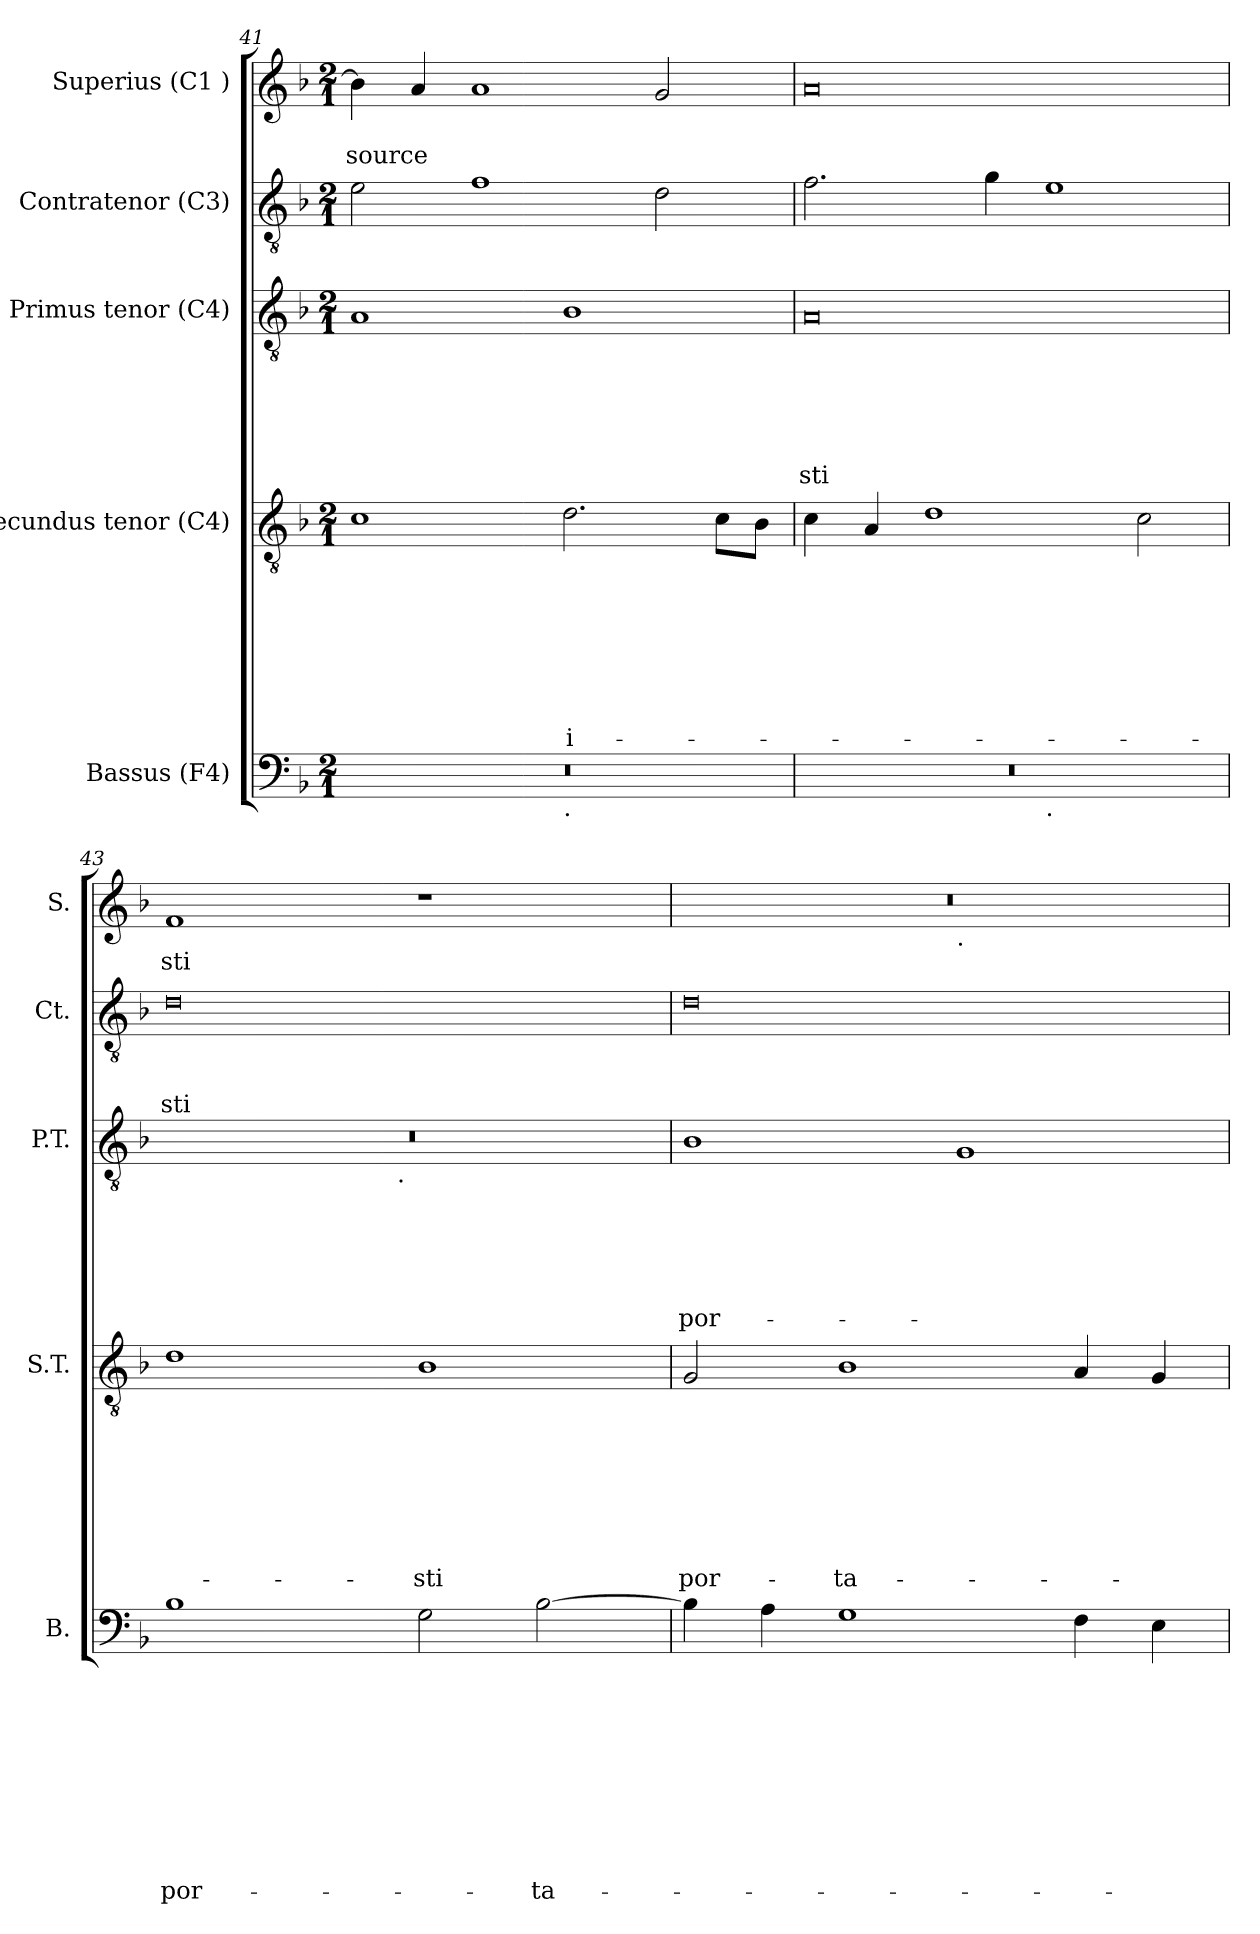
**kern	**text	**text	**text	**text	**text	**text	**text	**text	**text	**text	**kern	**text	**text	**text	**text	**text	**text	**text	**text	**kern	**text	**text	**text	**text	**text	**text	**kern	**text	**text	**text	**kern	**text	**text
*part5	*part5	*part5	*part5	*part5	*part5	*part5	*part5	*part5	*part5	*part5	*part4	*part4	*part4	*part4	*part4	*part4	*part4	*part4	*part4	*part3	*part3	*part3	*part3	*part3	*part3	*part3	*part2	*part2	*part2	*part2	*part1	*part1	*part1
*staff5	*staff5	*staff5	*staff5	*staff5	*staff5	*staff5	*staff5	*staff5	*staff5	*staff5	*staff4	*staff4	*staff4	*staff4	*staff4	*staff4	*staff4	*staff4	*staff4	*staff3	*staff3	*staff3	*staff3	*staff3	*staff3	*staff3	*staff2	*staff2	*staff2	*staff2	*staff1	*staff1	*staff1
*I"Bassus (F4)	*	*	*	*	*	*	*	*	*	*	*I"Secundus tenor (C4)	*	*	*	*	*	*	*	*	*I"Primus tenor (C4)	*	*	*	*	*	*	*I"Contratenor (C3)	*	*	*	*I"Superius (C1 )	*	*
*I'B.	*	*	*	*	*	*	*	*	*	*	*I'S.T.	*	*	*	*	*	*	*	*	*I'P.T.	*	*	*	*	*	*	*I'Ct.	*	*	*	*I'S.	*	*
*clefF4	*	*	*	*	*	*	*	*	*	*	*clefGv2	*	*	*	*	*	*	*	*	*clefGv2	*	*	*	*	*	*	*clefGv2	*	*	*	*clefG2	*	*
*k[b-]	*	*	*	*	*	*	*	*	*	*	*k[b-]	*	*	*	*	*	*	*	*	*k[b-]	*	*	*	*	*	*	*k[b-]	*	*	*	*k[b-]	*	*
*F:	*	*	*	*	*	*	*	*	*	*	*F:	*	*	*	*	*	*	*	*	*F:	*	*	*	*	*	*	*F:	*	*	*	*F:	*	*
*M2/1	*	*	*	*	*	*	*	*	*	*	*M2/1	*	*	*	*	*	*	*	*	*M2/1	*	*	*	*	*	*	*M2/1	*	*	*	*M2/1	*	*
=41	=41	=41	=41	=41	=41	=41	=41	=41	=41	=41	=41	=41	=41	=41	=41	=41	=41	=41	=41	=41	=41	=41	=41	=41	=41	=41	=41	=41	=41	=41	=41	=41	=41
!	!	!	!	!	!	!	!	!	!	!	!	!	!	!	!	!	!	!	!	!	!	!	!	!	!	!	!	!	!	!	!	!	!LO:LY:b
*^	*	*	*	*	*	*	*	*	*	*	*	*	*	*	*	*	*	*	*	*	*	*	*	*	*	*	*	*	*	*	*	*	*
0r	1ryy	.	.	.	.	.	.	.	.	.	.	1c	.	.	.	.	.	.	.	.	1A	.	.	.	.	.	.	2e\	.	.	.	4b-\]	.	source
.	.	.	.	.	.	.	.	.	.	.	.	.	.	.	.	.	.	.	.	.	.	.	.	.	.	.	.	.	.	.	.	4a/	.	.
.	.	.	.	.	.	.	.	.	.	.	.	.	.	.	.	.	.	.	.	.	.	.	.	.	.	.	.	1f	.	.	.	1a	.	.
!	!LO:TX:b:t=.	!	!	!	!	!	!	!	!	!	!	!	!	!	!	!	!	!	!	!	!	!	!	!	!	!	!	!	!	!	!	!	!	!
!	!	!	!	!	!	!	!	!	!	!	!	!	!	!	!	!	!	!	!	!LO:LY:b:rj	!	!	!	!	!	!	!	!	!	!	!	!	!	!
.	1ryy	.	.	.	.	.	.	.	.	.	.	2.d\	.	.	.	.	.	.	.	-i-	1B-	.	.	.	.	.	.	.	.	.	.	.	.	.
.	.	.	.	.	.	.	.	.	.	.	.	.	.	.	.	.	.	.	.	.	.	.	.	.	.	.	.	2d\	.	.	.	2g/	.	.
.	.	.	.	.	.	.	.	.	.	.	.	8c\L	.	.	.	.	.	.	.	.	.	.	.	.	.	.	.	.	.	.	.	.	.	.
.	.	.	.	.	.	.	.	.	.	.	.	8B-\J	.	.	.	.	.	.	.	.	.	.	.	.	.	.	.	.	.	.	.	.	.	.
=42	=42	=42	=42	=42	=42	=42	=42	=42	=42	=42	=42	=42	=42	=42	=42	=42	=42	=42	=42	=42	=42	=42	=42	=42	=42	=42	=42	=42	=42	=42	=42	=42	=42	=42
!	!	!	!	!	!	!	!	!	!	!	!	!	!	!	!	!	!	!	!	!	!	!	!	!	!	!	!LO:LY:b:rj	!	!	!	!	!	!	!
0r	1ryy	.	.	.	.	.	.	.	.	.	.	4c\	.	.	.	.	.	.	.	.	0A	.	.	.	.	.	-sti	2.f\	.	.	.	0a	.	.
.	.	.	.	.	.	.	.	.	.	.	.	4A/	.	.	.	.	.	.	.	.	.	.	.	.	.	.	.	.	.	.	.	.	.	.
.	.	.	.	.	.	.	.	.	.	.	.	1d	.	.	.	.	.	.	.	.	.	.	.	.	.	.	.	.	.	.	.	.	.	.
.	.	.	.	.	.	.	.	.	.	.	.	.	.	.	.	.	.	.	.	.	.	.	.	.	.	.	.	4g\	.	.	.	.	.	.
!	!LO:TX:b:t=.	!	!	!	!	!	!	!	!	!	!	!	!	!	!	!	!	!	!	!	!	!	!	!	!	!	!	!	!	!	!	!	!	!
.	1ryy	.	.	.	.	.	.	.	.	.	.	.	.	.	.	.	.	.	.	.	.	.	.	.	.	.	.	1e	.	.	.	.	.	.
.	.	.	.	.	.	.	.	.	.	.	.	2c\	.	.	.	.	.	.	.	.	.	.	.	.	.	.	.	.	.	.	.	.	.	.
=43	=43	=43	=43	=43	=43	=43	=43	=43	=43	=43	=43	=43	=43	=43	=43	=43	=43	=43	=43	=43	=43	=43	=43	=43	=43	=43	=43	=43	=43	=43	=43	=43	=43	=43
!	!	!	!	!	!	!	!	!	!	!	!LO:LY:b	!	!	!	!	!	!	!	!	!	!	!	!	!	!	!	!	!	!	!	!LO:LY:b	!	!LO:LY:b	!
*v	*v	*	*	*	*	*	*	*	*	*	*	*	*	*	*	*	*	*	*	*	*^	*	*	*	*	*	*	*	*	*	*	*	*	*
1B-	.	.	.	.	.	.	.	.	.	por-	1d	.	.	.	.	.	.	.	.	0r	2ryy	.	.	.	.	.	.	0d	.	.	-sti	1f	-sti	.
.	.	.	.	.	.	.	.	.	.	.	.	.	.	.	.	.	.	.	.	.	4...ryy	.	.	.	.	.	.	.	.	.	.	.	.	.
!	!	!	!	!	!	!	!	!	!	!	!	!	!	!	!	!	!	!	!	!	!LO:TX:b:t=.	!	!	!	!	!	!	!	!	!	!	!	!	!
.	.	.	.	.	.	.	.	.	.	.	.	.	.	.	.	.	.	.	.	.	1ryy	.	.	.	.	.	.	.	.	.	.	.	.	.
!	!	!	!	!	!	!	!	!	!	!	!	!	!	!	!	!	!	!	!LO:LY:b	!	!	!	!	!	!	!	!	!	!	!	!	!	!	!
2G\	.	.	.	.	.	.	.	.	.	.	1B-	.	.	.	.	.	.	.	-sti	.	.	.	.	.	.	.	.	.	.	.	.	1r	.	.
!	!	!	!	!	!	!	!	!	!	!LO:LY:b	!	!	!	!	!	!	!	!	!	!	!	!	!	!	!	!	!	!	!	!	!	!	!	!
[<2B-\	.	.	.	.	.	.	.	.	.	-ta-	.	.	.	.	.	.	.	.	.	.	.	.	.	.	.	.	.	.	.	.	.	.	.	.
.	.	.	.	.	.	.	.	.	.	.	.	.	.	.	.	.	.	.	.	.	32ryy	.	.	.	.	.	.	.	.	.	.	.	.	.
!!LO:LB:g=z
=44	=44	=44	=44	=44	=44	=44	=44	=44	=44	=44	=44	=44	=44	=44	=44	=44	=44	=44	=44	=44	=44	=44	=44	=44	=44	=44	=44	=44	=44	=44	=44	=44	=44	=44
!	!	!	!	!	!	!	!	!	!	!	!	!	!	!	!	!	!	!	!LO:LY:b	!	!	!	!	!	!	!	!LO:LY:b	!	!	!	!	!	!	!
*	*	*	*	*	*	*	*	*	*	*	*	*	*	*	*	*	*	*	*	*v	*v	*	*	*	*	*	*	*	*	*	*	*^	*	*
4B-\]	.	.	.	.	.	.	.	.	.	.	2G/	.	.	.	.	.	.	.	por-	1B-	.	.	.	.	.	por-	0d	.	.	.	0r	1ryy	.	.
4A\	.	.	.	.	.	.	.	.	.	.	.	.	.	.	.	.	.	.	.	.	.	.	.	.	.	.	.	.	.	.	.	.	.	.
!	!	!	!	!	!	!	!	!	!	!	!	!	!	!	!	!	!	!	!LO:LY:b	!	!	!	!	!	!	!	!	!	!	!	!	!	!	!
1G	.	.	.	.	.	.	.	.	.	.	1B-	.	.	.	.	.	.	.	-ta-	.	.	.	.	.	.	.	.	.	.	.	.	.	.	.
!	!	!	!	!	!	!	!	!	!	!	!	!	!	!	!	!	!	!	!	!	!	!	!	!	!	!	!	!	!	!	!	!LO:TX:b:t=.	!	!
.	.	.	.	.	.	.	.	.	.	.	.	.	.	.	.	.	.	.	.	1G	.	.	.	.	.	.	.	.	.	.	.	1ryy	.	.
4F\	.	.	.	.	.	.	.	.	.	.	4A/	.	.	.	.	.	.	.	.	.	.	.	.	.	.	.	.	.	.	.	.	.	.	.
4E\	.	.	.	.	.	.	.	.	.	.	4G/	.	.	.	.	.	.	.	.	.	.	.	.	.	.	.	.	.	.	.	.	.	.	.
*	*	*	*	*	*	*	*	*	*	*	*	*	*	*	*	*	*	*	*	*	*	*	*	*	*	*	*	*	*	*	*v	*v	*	*
=	=	=	=	=	=	=	=	=	=	=	=	=	=	=	=	=	=	=	=	=	=	=	=	=	=	=	=	=	=	=	=	=	=
*-	*-	*-	*-	*-	*-	*-	*-	*-	*-	*-	*-	*-	*-	*-	*-	*-	*-	*-	*-	*-	*-	*-	*-	*-	*-	*-	*-	*-	*-	*-	*-	*-	*-
